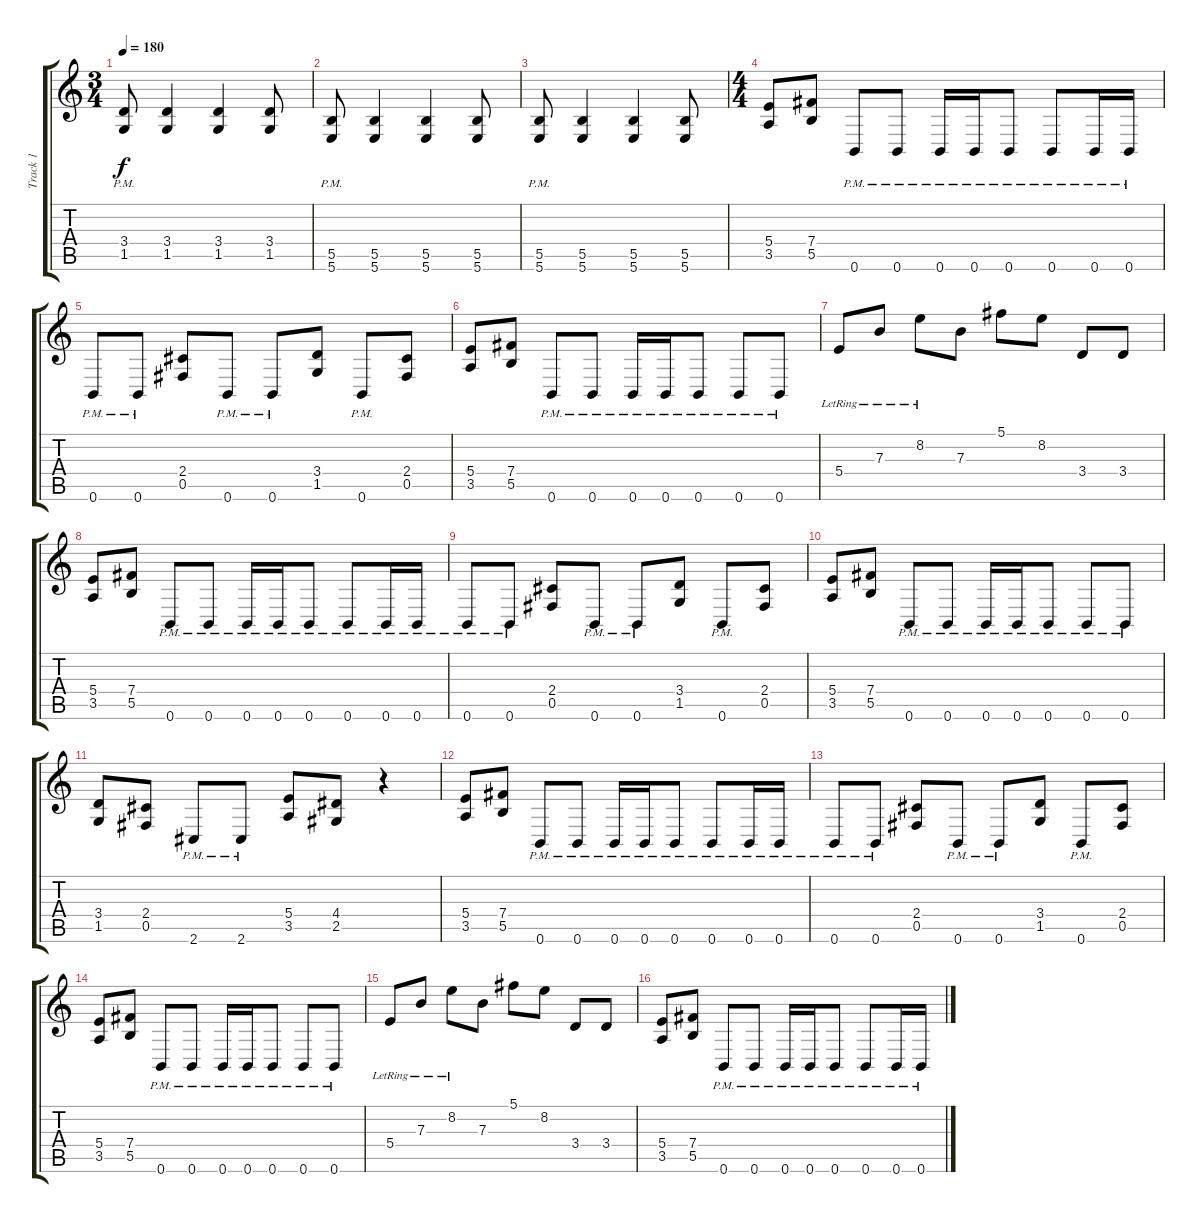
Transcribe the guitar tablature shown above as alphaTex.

\track ("Track 1" "Track 1") {instrument overdrivenguitar}
\staff {score tabs}
\tuning (Db4 Ab3 E3 B2 Gb2 B1) {hide}
\ts (3 4)
\tempo 180
\clef g2
\ks c
(3.4{pm} 1.5{pm}).8{dy f} (3.4 1.5).4 (3.4 1.5).4 (3.4 1.5).8 |
(5.5{pm} 5.6{pm}).8 (5.5 5.6).4 (5.5 5.6).4 (5.5 5.6).8 |
(5.5{pm} 5.6{pm}).8 (5.5 5.6).4 (5.5 5.6).4 (5.5 5.6).8 |
\ts (4 4)
(5.4 3.5).8 (7.4 5.5).8 0.6{pm}.8 0.6{pm}.8 0.6{pm}.16 0.6{pm}.16 0.6{pm}.8 0.6{pm}.8 0.6{pm}.16 0.6{pm}.16 |
0.6{pm}.8 0.6{pm}.8 (2.4 0.5).8 0.6{pm}.8 0.6{pm}.8 (3.4 1.5).8 0.6{pm}.8 (2.4 0.5).8 |
(5.4 3.5).8 (7.4 5.5).8 0.6{pm}.8 0.6{pm}.8 0.6{pm}.16 0.6{pm}.16 0.6{pm}.8 0.6{pm}.8 0.6{pm}.8 |
5.4{lr}.8 7.3{lr}.8 8.2{lr}.8 7.3.8 5.1.8 8.2.8 3.4.8 3.4.8 |
(5.4 3.5).8 (7.4 5.5).8 0.6{pm}.8 0.6{pm}.8 0.6{pm}.16 0.6{pm}.16 0.6{pm}.8 0.6{pm}.8 0.6{pm}.16 0.6{pm}.16 |
0.6{pm}.8 0.6{pm}.8 (2.4 0.5).8 0.6{pm}.8 0.6{pm}.8 (3.4 1.5).8 0.6{pm}.8 (2.4 0.5).8 |
(5.4 3.5).8 (7.4 5.5).8 0.6{pm}.8 0.6{pm}.8 0.6{pm}.16 0.6{pm}.16 0.6{pm}.8 0.6{pm}.8 0.6{pm}.8 |
(3.4 1.5).8 (2.4 0.5).8 2.6{pm}.8 2.6{pm}.8 (5.4 3.5).8 (4.4 2.5).8 r.4 |
(5.4 3.5).8 (7.4 5.5).8 0.6{pm}.8 0.6{pm}.8 0.6{pm}.16 0.6{pm}.16 0.6{pm}.8 0.6{pm}.8 0.6{pm}.16 0.6{pm}.16 |
0.6{pm}.8 0.6{pm}.8 (2.4 0.5).8 0.6{pm}.8 0.6{pm}.8 (3.4 1.5).8 0.6{pm}.8 (2.4 0.5).8 |
(5.4 3.5).8 (7.4 5.5).8 0.6{pm}.8 0.6{pm}.8 0.6{pm}.16 0.6{pm}.16 0.6{pm}.8 0.6{pm}.8 0.6{pm}.8 |
5.4{lr}.8 7.3{lr}.8 8.2{lr}.8 7.3.8 5.1.8 8.2.8 3.4.8 3.4.8 |
(5.4 3.5).8 (7.4 5.5).8 0.6{pm}.8 0.6{pm}.8 0.6{pm}.16 0.6{pm}.16 0.6{pm}.8 0.6{pm}.8 0.6{pm}.16 0.6{pm}.16
